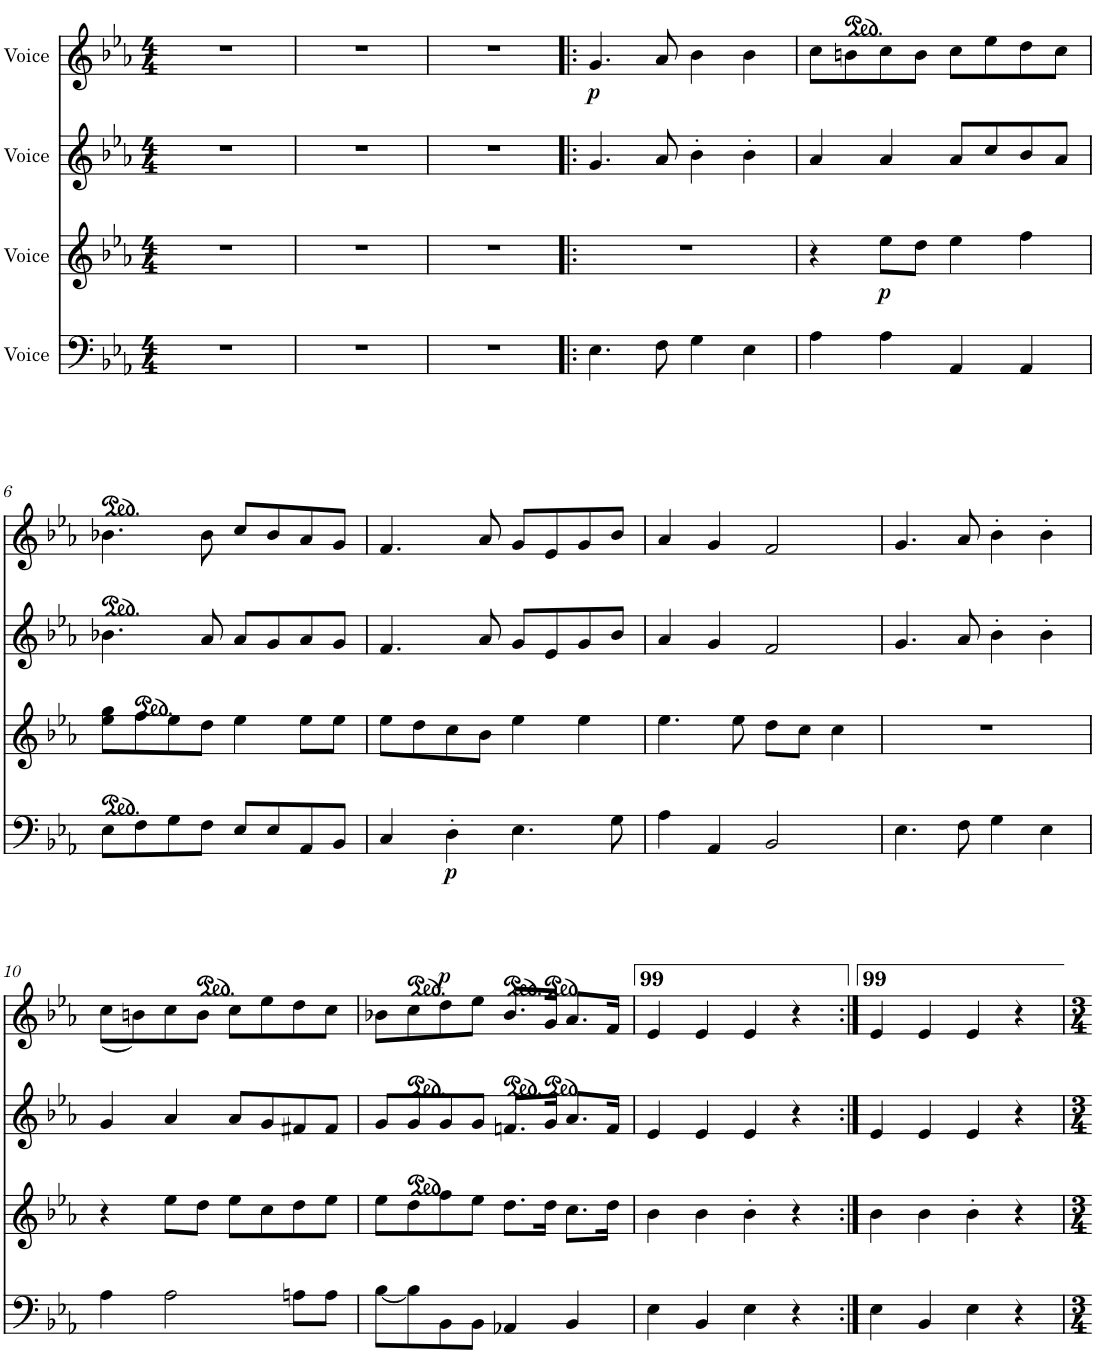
**kern	**dynam	**kern	**dynam	**kern	**kern	**dynam
*part4	*part4	*part3	*part3	*part2	*part1	*part1
*staff4	*staff4	*staff3	*staff3	*staff2	*staff1	*staff1
*I"Voice	*	*I"Voice	*	*I"Voice	*I"Voice	*
*I'V	*	*I'V	*	*I'V	*I'V	*
*clefF4	*	*clefG2	*	*clefG2	*clefG2	*
*k[b-e-a-]	*	*k[b-e-a-]	*	*k[b-e-a-]	*k[b-e-a-]	*
*M4/4	*	*M4/4	*	*M4/4	*M4/4	*
=1	=1	=1	=1	=1	=1	=1
1r	.	1r	.	1r	1r	.
=2	=2	=2	=2	=2	=2	=2
1r	.	1r	.	1r	1r	.
=3	=3	=3	=3	=3	=3	=3
1r	.	1r	.	1r	1r	.
=4!|:	=4!|:	=4!|:	=4!|:	=4!|:	=4!|:	=4!|:
!	!	!	!	!	!	!LO:DY:b
4.E-\	.	1r	.	4.g/	4.g/	p
8F\	.	.	.	8a-/	8a-/	.
4G\	.	.	.	4b-'\	4b-\	.
4E-\	.	.	.	4b-'\	4b-\	.
=5	=5	=5	=5	=5	=5	=5
4A-\	.	4r	.	4a-/	8cc\L	.
.	.	.	.	.	8bn\	.
!	!	!	!LO:DY:b	!	!	!
4A-\	.	8ee-\L	p	4a-/	8cc\	.
.	.	8dd\J	.	.	8b\J	.
4AA-/	.	4ee-\	.	8a-/L	8cc\L	.
.	.	.	.	8cc/	8ee-\	.
4AA-/	.	4ff\	.	8b-/	8dd\	.
.	.	.	.	8a-/J	8cc\J	.
!!LO:LB:g=z
=6	=6	=6	=6	=6	=6	=6
8E-\L	.	8ee-\ 8gg\L	.	4.b-X\	4.b-X\	.
8F\	.	8ff\	.	.	.	.
8G\	.	8ee-\	.	.	.	.
8F\J	.	8dd\J	.	8a-/	8b-\	.
8E-/L	.	4ee-\	.	8a-/L	8cc/L	.
8E-/	.	.	.	8g/	8b-/	.
8AA-/	.	8ee-\L	.	8a-/	8a-/	.
8BB-/J	.	8ee-\J	.	8g/J	8g/J	.
=7	=7	=7	=7	=7	=7	=7
4C/	.	8ee-\L	.	4.f/	4.f/	.
.	.	8dd\	.	.	.	.
!	!LO:DY:b	!	!	!	!	!
4D'\	p	8cc\	.	.	.	.
.	.	8b-\J	.	8a-/	8a-/	.
4.E-\	.	4ee-\	.	8g/L	8g/L	.
.	.	.	.	8e-/	8e-/	.
.	.	4ee-\	.	8g/	8g/	.
8G\	.	.	.	8b-/J	8b-/J	.
=8	=8	=8	=8	=8	=8	=8
4A-\	.	4.ee-\	.	4a-/	4a-/	.
4AA-/	.	.	.	4g/	4g/	.
.	.	8ee-\	.	.	.	.
2BB-/	.	8dd\L	.	2f/	2f/	.
.	.	8cc\J	.	.	.	.
.	.	4cc\	.	.	.	.
=9	=9	=9	=9	=9	=9	=9
4.E-\	.	1r	.	4.g/	4.g/	.
8F\	.	.	.	8a-/	8a-/	.
4G\	.	.	.	4b-'\	4b-'\	.
4E-\	.	.	.	4b-'\	4b-'\	.
!!LO:LB:g=z
=10	=10	=10	=10	=10	=10	=10
4A-\	.	4r	.	4g/	(<8cc\L	.
.	.	.	.	.	8bn\)	.
2A-\	.	8ee-\L	.	4a-/	8cc\	.
.	.	8dd\J	.	.	8b\J	.
.	.	8ee-\L	.	8a-/L	8cc\L	.
.	.	8cc\	.	8g/	8ee-\	.
8An\L	.	8dd\	.	8f#X/	8dd\	.
8A\J	.	8ee-\J	.	8f#/J	8cc\J	.
=11	=11	=11	=11	=11	=11	=11
[<8B-\L	.	8ee-\L	.	8g/L	8b-X\L	.
8B-\]	.	8dd\	.	8g/	8cc\	.
!	!	!	!	!	!	!LO:DY:a
8BB-\	.	8ff\	.	8g/	8dd\	p
8BB-\J	.	8ee-\J	.	8g/J	8ee-\J	.
4AA-X/	.	8.dd\L	.	8.fn/L	8.b-/L	.
.	.	16dd\Jk	.	16g/Jk	16g/Jk	.
4BB-/	.	8.cc\L	.	8.a-/L	8.a-/L	.
.	.	16dd\Jk	.	16f/Jk	16f/Jk	.
=12	=12	=12	=12	=12	=12	=12
4E-\	.	4b-\	.	4e-/	4e-/	.
4BB-/	.	4b-\	.	4e-/	4e-/	.
4E-\	.	4b-'\	.	4e-/	4e-/	.
4r	.	4r	.	4r	4r	.
=13:|!	=13:|!	=13:|!	=13:|!	=13:|!	=13:|!	=13:|!
4E-\	.	4b-\	.	4e-/	4e-/	.
4BB-/	.	4b-\	.	4e-/	4e-/	.
4E-\	.	4b-'\	.	4e-/	4e-/	.
4r	.	4r	.	4r	4r	.
=	=	=	=	=	=	=
*-	*-	*-	*-	*-	*-	*-
